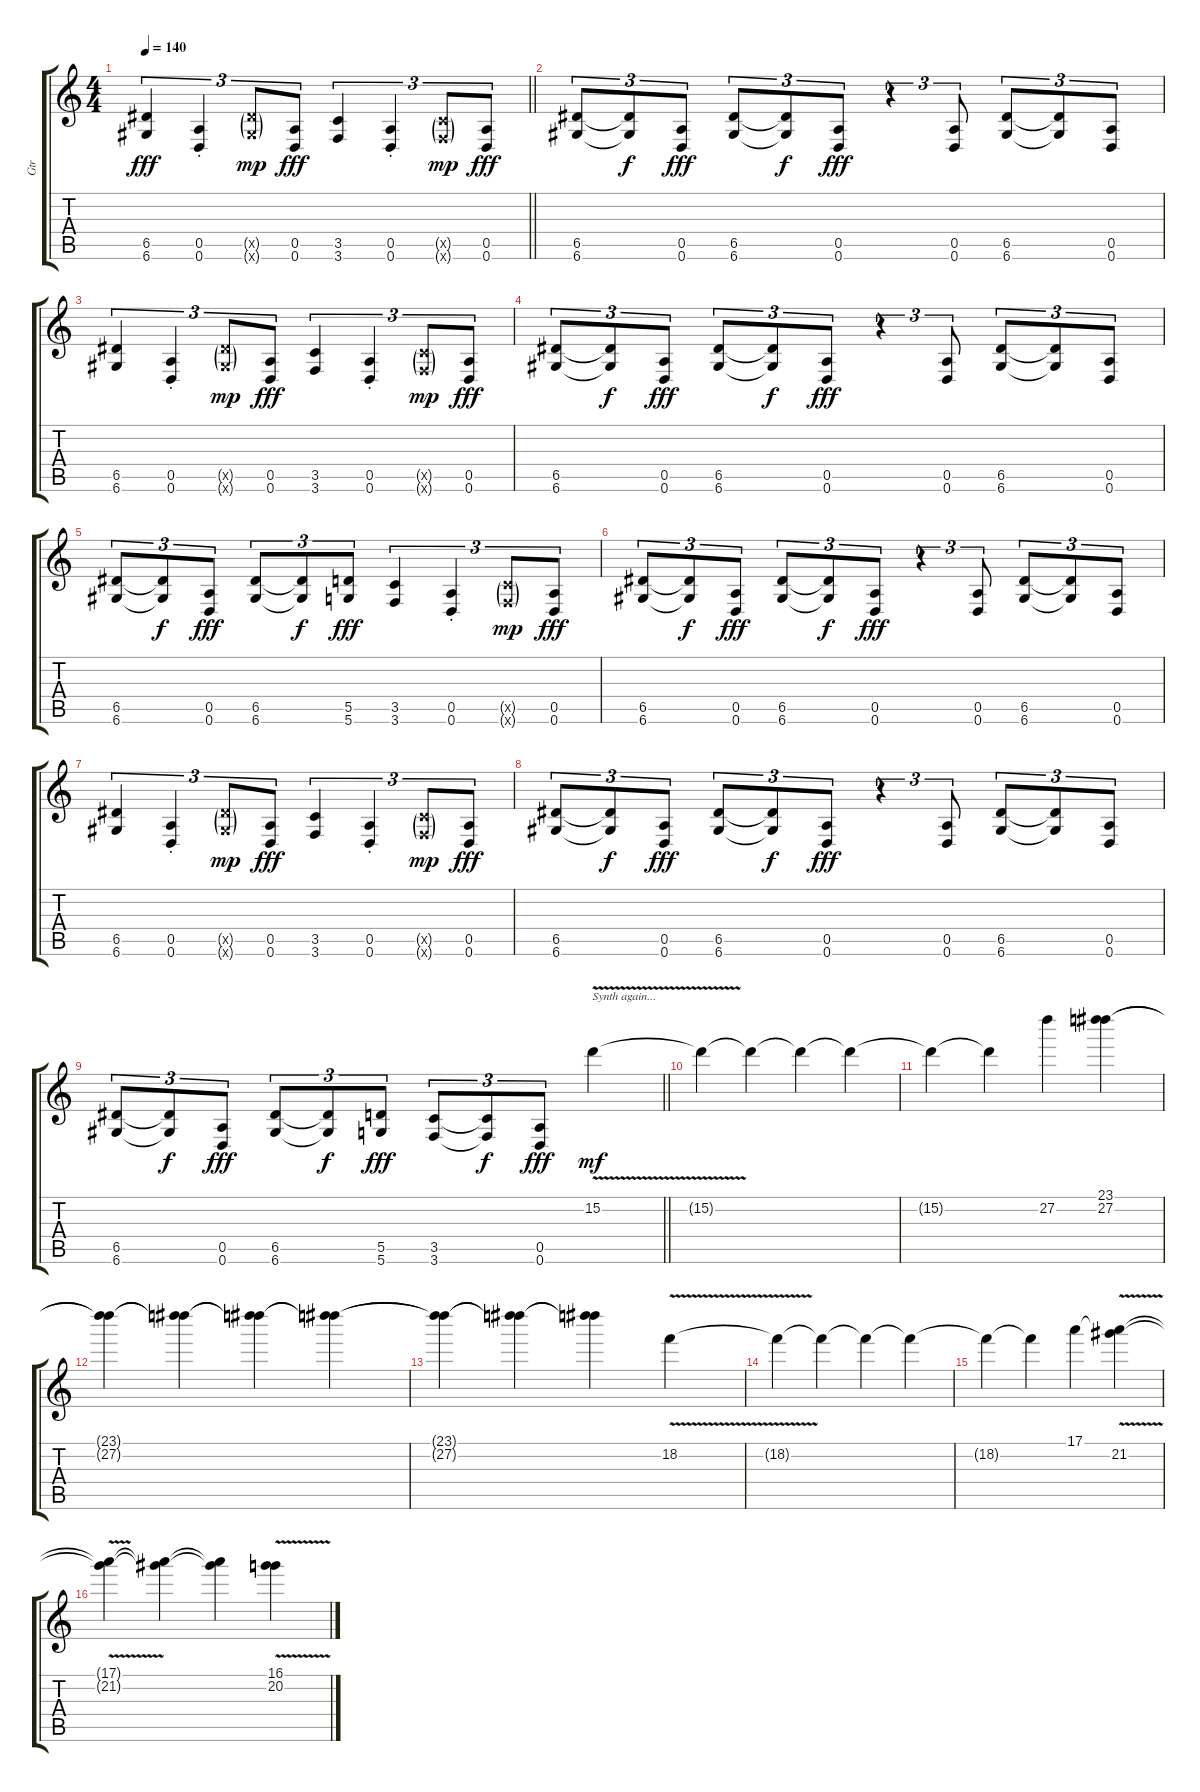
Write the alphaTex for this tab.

\track ("Gtr" "Gtr") {instrument overdrivenguitar}
\staff {score tabs}
\tuning (E4 B3 G3 D3 A2 D2) {hide}
\ts (4 4)
\tempo 140
\clef g2
\barLineRight lightlight
\ks c
(6.5 6.6).4{tu (3 2) dy fff} (0.5{st} 0.6{st}).4{tu (3 2)} (6.5{g x} 6.6{g x}).8{tu (3 2) dy mp} (0.5 0.6).8{tu (3 2) dy fff} (3.5 3.6).4{tu (3 2)} (0.5{st} 0.6{st}).4{tu (3 2)} (3.5{g x} 3.6{g x}).8{tu (3 2) dy mp} (0.5 0.6).8{tu (3 2) dy fff} |
(6.5 6.6).8{tu (3 2)} (6.5{t} 6.6{t}).8{tu (3 2) dy f} (0.5 0.6).8{tu (3 2) dy fff} (6.5 6.6).8{tu (3 2)} (6.5{t} 6.6{t}).8{tu (3 2) dy f} (0.5 0.6).8{tu (3 2) dy fff} r.4{tu (3 2)} (0.5 0.6).8{tu (3 2)} (6.5 6.6).8{tu (3 2)} (6.5{t} 6.6{t}).8{tu (3 2)} (0.5 0.6).8{tu (3 2)} |
(6.5 6.6).4{tu (3 2)} (0.5{st} 0.6{st}).4{tu (3 2)} (6.5{g x} 6.6{g x}).8{tu (3 2) dy mp} (0.5 0.6).8{tu (3 2) dy fff} (3.5 3.6).4{tu (3 2)} (0.5{st} 0.6{st}).4{tu (3 2)} (3.5{g x} 3.6{g x}).8{tu (3 2) dy mp} (0.5 0.6).8{tu (3 2) dy fff} |
(6.5 6.6).8{tu (3 2)} (6.5{t} 6.6{t}).8{tu (3 2) dy f} (0.5 0.6).8{tu (3 2) dy fff} (6.5 6.6).8{tu (3 2)} (6.5{t} 6.6{t}).8{tu (3 2) dy f} (0.5 0.6).8{tu (3 2) dy fff} r.4{tu (3 2)} (0.5 0.6).8{tu (3 2)} (6.5 6.6).8{tu (3 2)} (6.5{t} 6.6{t}).8{tu (3 2)} (0.5 0.6).8{tu (3 2)} |
(6.5 6.6).8{tu (3 2)} (6.5{t} 6.6{t}).8{tu (3 2) dy f} (0.5 0.6).8{tu (3 2) dy fff} (6.5 6.6).8{tu (3 2)} (6.5{t} 6.6{t}).8{tu (3 2) dy f} (5.5 5.6).8{tu (3 2) dy fff} (3.5 3.6).4{tu (3 2)} (0.5{st} 0.6{st}).4{tu (3 2)} (3.5{g x} 3.6{g x}).8{tu (3 2) dy mp} (0.5 0.6).8{tu (3 2) dy fff} |
(6.5 6.6).8{tu (3 2)} (6.5{t} 6.6{t}).8{tu (3 2) dy f} (0.5 0.6).8{tu (3 2) dy fff} (6.5 6.6).8{tu (3 2)} (6.5{t} 6.6{t}).8{tu (3 2) dy f} (0.5 0.6).8{tu (3 2) dy fff} r.4{tu (3 2)} (0.5 0.6).8{tu (3 2)} (6.5 6.6).8{tu (3 2)} (6.5{t} 6.6{t}).8{tu (3 2)} (0.5 0.6).8{tu (3 2)} |
(6.5 6.6).4{tu (3 2)} (0.5{st} 0.6{st}).4{tu (3 2)} (6.5{g x} 6.6{g x}).8{tu (3 2) dy mp} (0.5 0.6).8{tu (3 2) dy fff} (3.5 3.6).4{tu (3 2)} (0.5{st} 0.6{st}).4{tu (3 2)} (3.5{g x} 3.6{g x}).8{tu (3 2) dy mp} (0.5 0.6).8{tu (3 2) dy fff} |
(6.5 6.6).8{tu (3 2)} (6.5{t} 6.6{t}).8{tu (3 2) dy f} (0.5 0.6).8{tu (3 2) dy fff} (6.5 6.6).8{tu (3 2)} (6.5{t} 6.6{t}).8{tu (3 2) dy f} (0.5 0.6).8{tu (3 2) dy fff} r.4{tu (3 2)} (0.5 0.6).8{tu (3 2)} (6.5 6.6).8{tu (3 2)} (6.5{t} 6.6{t}).8{tu (3 2)} (0.5 0.6).8{tu (3 2)} |
\barLineRight lightlight
(6.5 6.6).8{tu (3 2)} (6.5{t} 6.6{t}).8{tu (3 2) dy f} (0.5 0.6).8{tu (3 2) dy fff} (6.5 6.6).8{tu (3 2)} (6.5{t} 6.6{t}).8{tu (3 2) dy f} (5.5 5.6).8{tu (3 2) dy fff} (3.5 3.6).8{tu (3 2)} (3.5{t} 3.6{t}).8{tu (3 2) dy f} (0.5 0.6).8{tu (3 2) dy fff} 15.2{v}.4{txt "Synth again..." dy mf instrument tenorsax} |
\section ("" "")
15.2{t}.4 15.2{t}.4 15.2{t}.4 15.2{t}.4 |
15.2{t}.4 15.2{t}.4 27.2.4 (23.1 27.2).4 |
(23.1{t} 27.2{t}).4 (23.1{t} 27.2{t}).4 (23.1{t} 27.2{t}).4 (23.1{t} 27.2{t}).4 |
(23.1{t} 27.2{t}).4 (23.1{t} 27.2{t}).4 (23.1{t} 27.2{t}).4 18.2{v}.4 |
18.2{t}.4 18.2{t}.4 18.2{t}.4 18.2{t}.4 |
18.2{t}.4 18.2{t}.4 17.1.4 (17.1{t} 21.2{v}).4 |
(17.1{t} 21.2{t}).4 (17.1{t} 21.2{t}).4 (17.1{t} 21.2{t}).4 (16.1{v} 20.2).4
